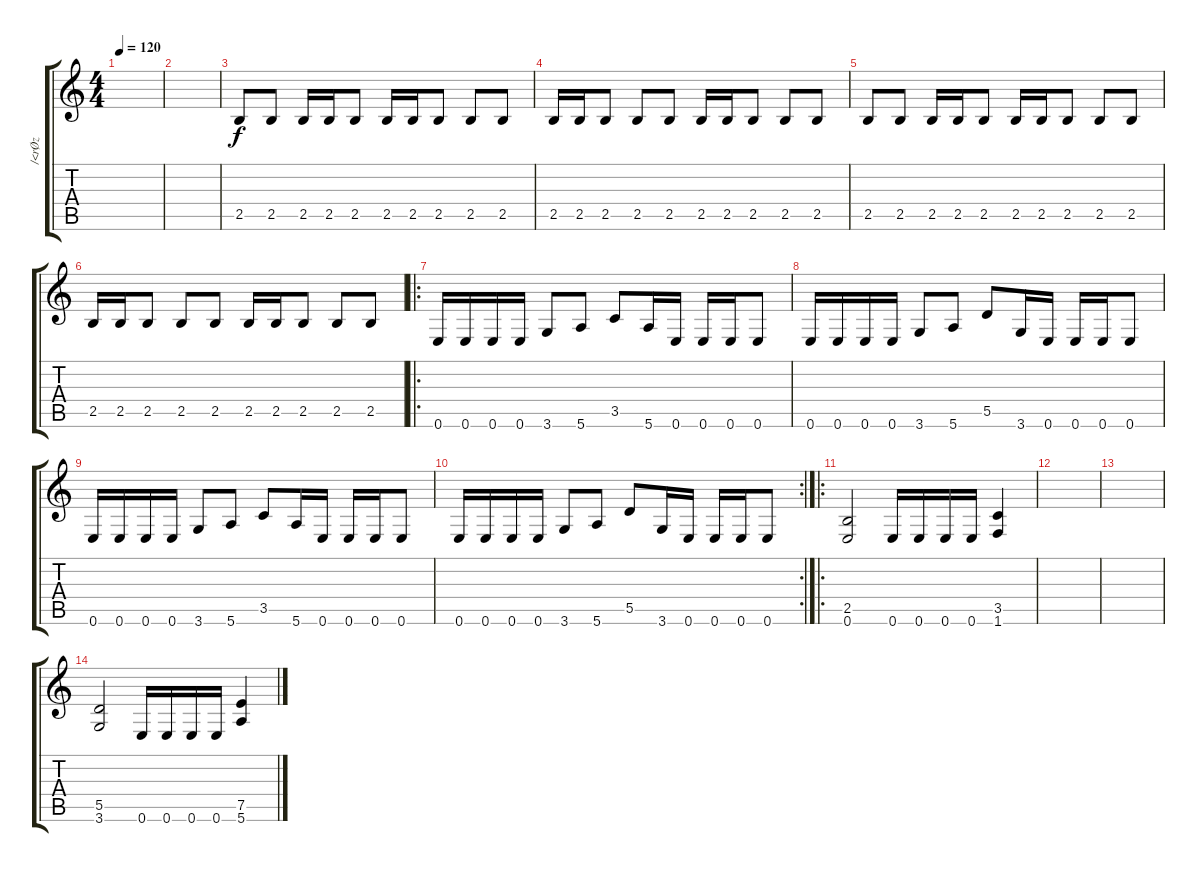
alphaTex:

\track ("/<rØz" "/<rØz") {instrument distortionguitar}
\staff {score tabs}
\tuning (E4 B3 G3 D3 A2 E2) {hide}
\ts (4 4)
\tempo 120
\clef g2
\ks c
|
|
2.5.8 2.5.8 2.5.16 2.5.16 2.5.8 2.5.16 2.5.16 2.5.8 2.5.8 2.5.8 |
2.5.16 2.5.16 2.5.8 2.5.8 2.5.8 2.5.16 2.5.16 2.5.8 2.5.8 2.5.8 |
2.5.8 2.5.8 2.5.16 2.5.16 2.5.8 2.5.16 2.5.16 2.5.8 2.5.8 2.5.8 |
2.5.16 2.5.16 2.5.8 2.5.8 2.5.8 2.5.16 2.5.16 2.5.8 2.5.8 2.5.8 |
\ro
0.6.16 0.6.16 0.6.16 0.6.16 3.6.8 5.6.8 3.5.8 5.6.16 0.6.16 0.6.16 0.6.16 0.6.8 |
0.6.16 0.6.16 0.6.16 0.6.16 3.6.8 5.6.8 5.5.8 3.6.16 0.6.16 0.6.16 0.6.16 0.6.8 |
0.6.16 0.6.16 0.6.16 0.6.16 3.6.8 5.6.8 3.5.8 5.6.16 0.6.16 0.6.16 0.6.16 0.6.8 |
\rc 2
0.6.16 0.6.16 0.6.16 0.6.16 3.6.8 5.6.8 5.5.8 3.6.16 0.6.16 0.6.16 0.6.16 0.6.8 |
\ro
(2.5 0.6).2 0.6.16 0.6.16 0.6.16 0.6.16 (3.5 1.6).4 |
|
|
(5.5 3.6).2 0.6.16 0.6.16 0.6.16 0.6.16 (7.5 5.6).4
